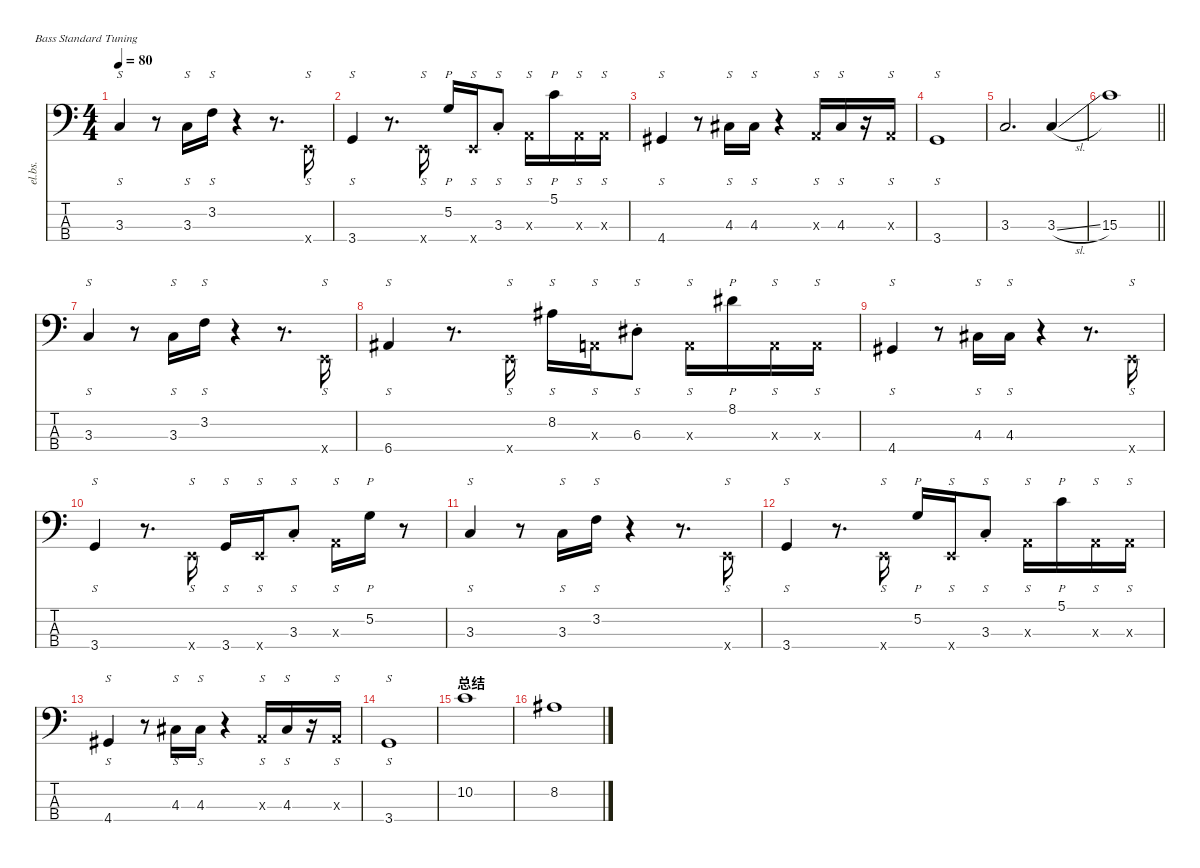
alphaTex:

\defaultSystemsLayout 4
\hideDynamics
\bracketExtendMode nobrackets
\track ("Electric Bass" "el.bs.") {instrument electricbassfinger}
\staff {score tabs}
\tuning (G2 D2 A1 E1)
\ts (4 4)
\tempo 80
\clef f4
\ks c
3.3.4{s dy mf beam Up} r.8{beam Down} 3.3.16{s beam Down} 3.2.16{s beam Down} r.4{beam Down} r.8{d beam Down} 0.4{x}.16{s beam Up} |
3.4.4{s beam Up} r.8{d beam Down} 0.4{x}.16{s beam Up} 5.2.16{p beam Up} 0.4{x}.16{s beam Up} 3.3{st}.8{s beam Up} 0.3{x}.16{s beam Down} 5.1.16{p beam Down} 0.3{x}.16{s beam Down} 0.3{x}.16{s beam Down} |
4.4{acc #}.4{s beam Up} r.8{beam Down} 4.3{acc #}.16{s beam Up} 4.3{acc #}.16{s beam Up} r.4{beam Down} 0.3{x}.16{s beam Up} 4.3{acc #}.16{s beam Up} r.16{beam Up} 0.3{x}.16{s beam Up} |
3.4.1{s beam Up} |
3.3.2{d beam Up} 3.3{sl}.4{beam Up} |
\barLineRight lightlight
15.3.1{beam Down} |
3.3.4{s beam Up} r.8{beam Down} 3.3.16{s beam Down} 3.2.16{s beam Down} r.4{beam Down} r.8{d beam Down} 0.4{x}.16{s beam Up} |
6.4{acc #}.4{s beam Up} r.8{d beam Down} 0.4{x}.16{s beam Up} 8.2{acc #}.16{s beam Down} 0.3{x}.16{s beam Down} 6.3{st acc #}.8{s beam Down} 0.3{x}.16{s beam Down} 8.1{acc #}.16{p beam Down} 0.3{x}.16{s beam Down} 0.3{x}.16{s beam Down} |
4.4{acc #}.4{s beam Up} r.8{beam Down} 4.3{acc #}.16{s beam Up} 4.3{acc #}.16{s beam Up} r.4{beam Down} r.8{d beam Down} 0.4{x}.16{s beam Up} |
3.4.4{s beam Up} r.8{d beam Down} 0.4{x}.16{s beam Up} 3.4.16{s beam Up} 0.4{x}.16{s beam Up} 3.3{st}.8{s beam Up} 0.3{x}.16{s beam Down} 5.2.16{p beam Down} r.8{beam Down} |
3.3.4{s beam Up} r.8{beam Down} 3.3.16{s beam Down} 3.2.16{s beam Down} r.4{beam Down} r.8{d beam Down} 0.4{x}.16{s beam Up} |
3.4.4{s beam Up} r.8{d beam Down} 0.4{x}.16{s beam Up} 5.2.16{p beam Up} 0.4{x}.16{s beam Up} 3.3{st}.8{s beam Up} 0.3{x}.16{s beam Down} 5.1.16{p beam Down} 0.3{x}.16{s beam Down} 0.3{x}.16{s beam Down} |
4.4{acc #}.4{s beam Up} r.8{beam Down} 4.3{acc #}.16{s beam Up} 4.3{acc #}.16{s beam Up} r.4{beam Down} 0.3{x}.16{s beam Up} 4.3{acc #}.16{s beam Up} r.16{beam Up} 0.3{x}.16{s beam Up} |
3.4.1{s beam Up} |
\section ("" "总结")
10.2.1{beam Down} |
8.2{acc #}.1{beam Down}
